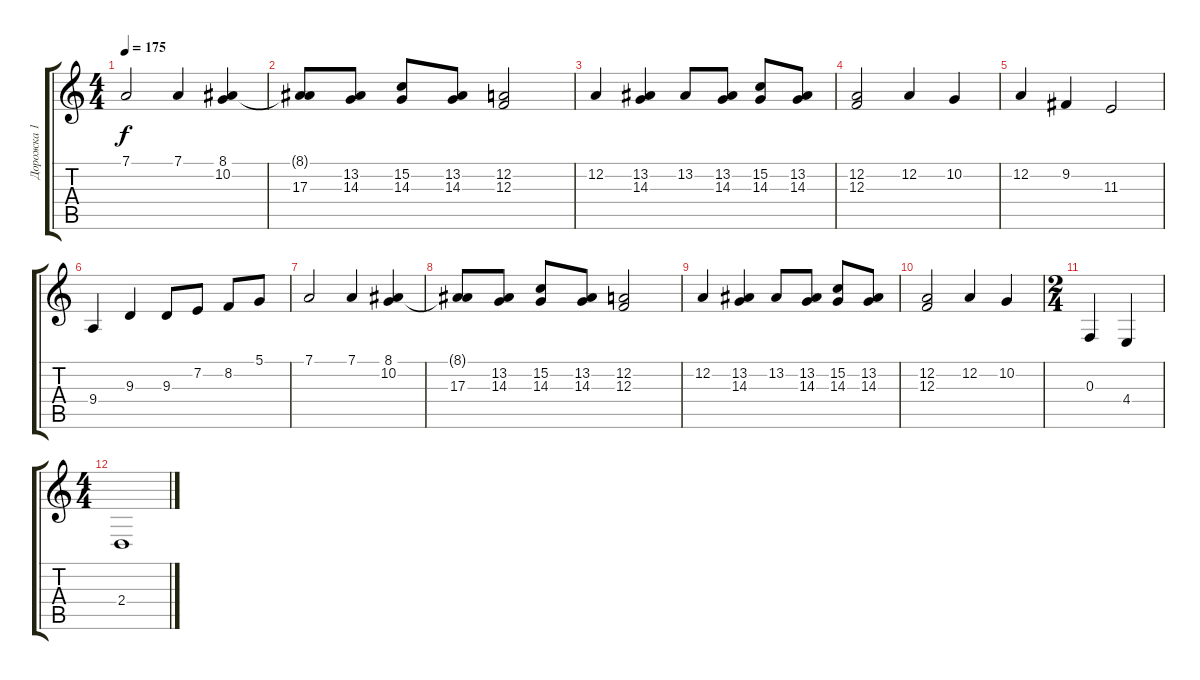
\track ("Дорожка 1" "Дорожка 1") {instrument stringensemble1}
\staff {score tabs}
\tuning (D4 A3 F3 C3 G2 D2) {hide}
\ts (4 4)
\tempo 175
\clef g2
\ks c
7.1.2{dy f} 7.1.4 (8.1 10.2).4 |
(8.1{t} 17.3).8 (13.2 14.3).8 (15.2 14.3).8 (13.2 14.3).8 (12.2 12.3).2 |
12.2.4 (13.2 14.3).4 13.2.8 (13.2 14.3).8 (15.2 14.3).8 (13.2 14.3).8 |
(12.2 12.3).2 12.2.4 10.2.4 |
12.2.4 9.2.4 11.3.2 |
9.4.4 9.3.4 9.3.8 7.2.8 8.2.8 5.1.8 |
7.1.2 7.1.4 (8.1 10.2).4 |
(8.1{t} 17.3).8 (13.2 14.3).8 (15.2 14.3).8 (13.2 14.3).8 (12.2 12.3).2 |
12.2.4 (13.2 14.3).4 13.2.8 (13.2 14.3).8 (15.2 14.3).8 (13.2 14.3).8 |
(12.2 12.3).2 12.2.4 10.2.4 |
\ts (2 4)
0.3.4 4.4.4 |
\ts (4 4)
2.4.1
